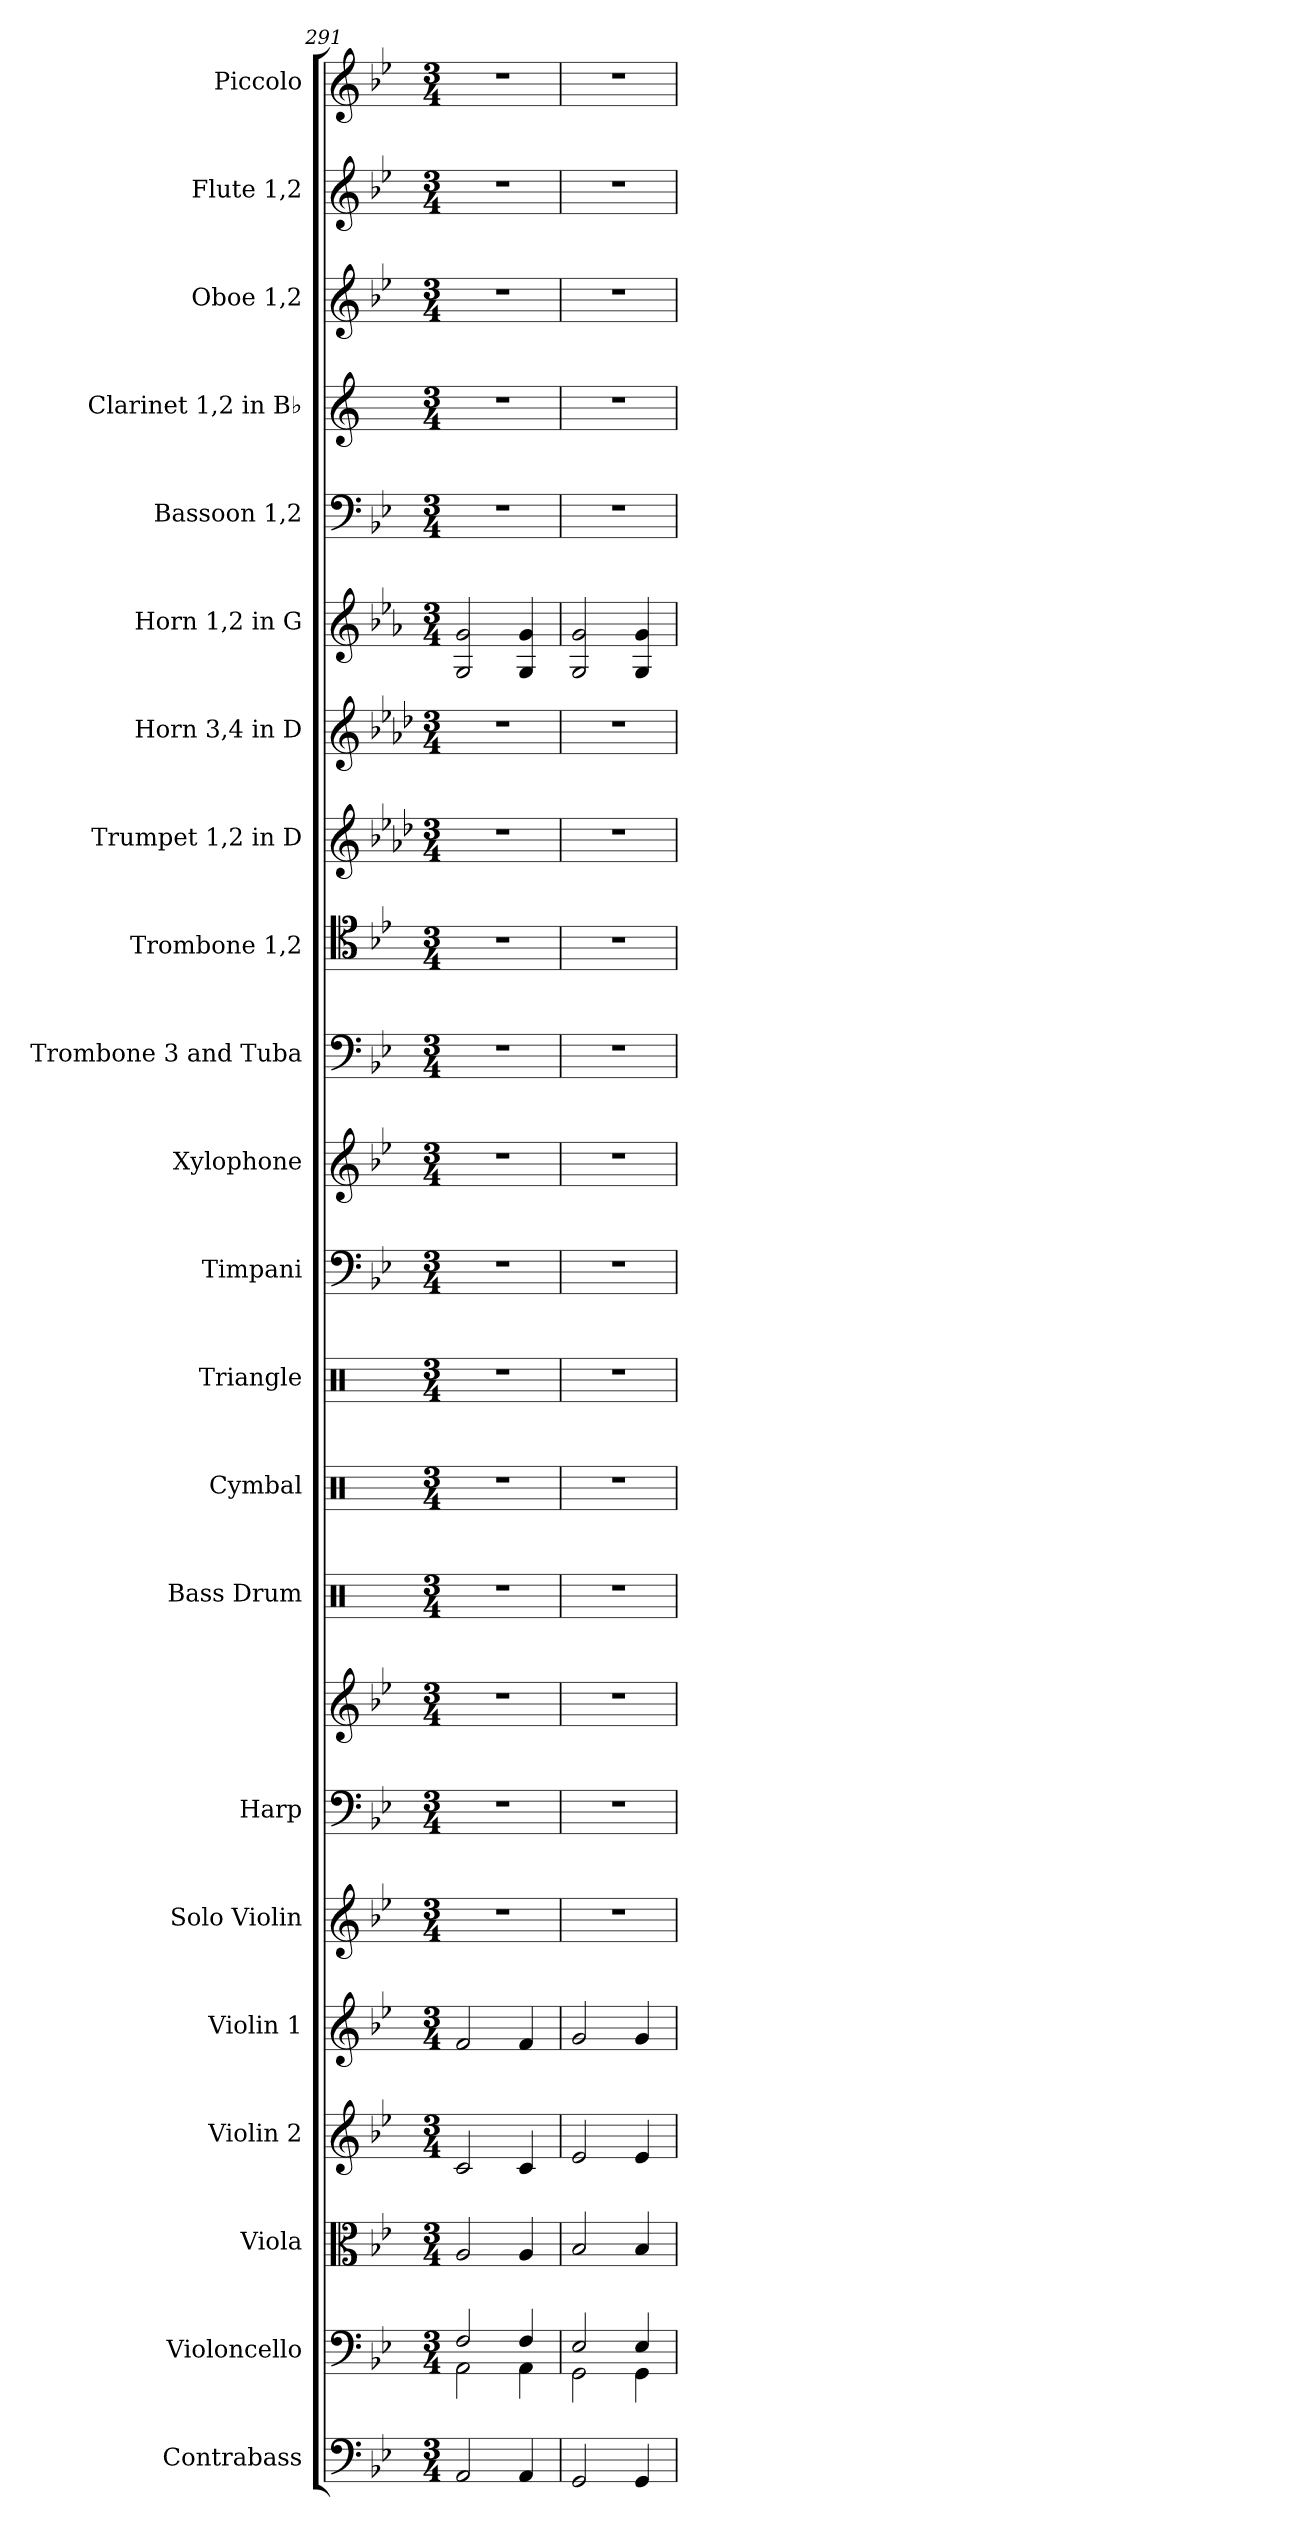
**kern	**kern	**kern	**kern	**kern	**kern	**kern	**kern	**kern	**kern	**kern	**kern	**kern	**kern	**kern	**kern	**kern	**kern	**kern	**kern	**kern	**kern	**kern
*part22	*part21	*part20	*part19	*part18	*part17	*part16	*part16	*part15	*part14	*part13	*part12	*part11	*part10	*part9	*part8	*part7	*part6	*part5	*part4	*part3	*part2	*part1
*staff23	*staff22	*staff21	*staff20	*staff19	*staff18	*staff17	*staff16	*staff15	*staff14	*staff13	*staff12	*staff11	*staff10	*staff9	*staff8	*staff7	*staff6	*staff5	*staff4	*staff3	*staff2	*staff1
*I"Contrabass	*I"Violoncello	*I"Viola	*I"Violin 2	*I"Violin 1	*I"Solo Violin	*I"Harp	*	*I"Bass Drum	*I"Cymbal	*I"Triangle	*I"Timpani	*I"Xylophone	*I"Trombone 3 and Tuba	*I"Trombone 1,2	*I"Trumpet 1,2 in D	*I"Horn 3,4 in D	*I"Horn 1,2 in G	*I"Bassoon 1,2	*I"Clarinet 1,2 in B♭	*I"Oboe 1,2	*I"Flute 1,2	*I"Piccolo
*I'Cb.	*I'Vc.	*I'Vla.	*I'Vln. 2	*I'Vln. 1	*I'Solo Vln.	*I'Hrp.	*	*I'B.D	*I'Cym.	*I'Trgl.	*I'Timp.	*I'Xyl.	*I'Tbn. 3 and Tba.	*I'Tbn. 1,2	*I'Tpt. 1,2 in D	*I'Hn. 3,4 in D	*I'Hn. 1,2 in G	*I'Bsn. 1,2	*I'Cl. 1,2 in B♭	*I'Ob. 1,2	*I'Fl. 1,2	*I'Picc.
*clefF4	*clefF4	*clefC3	*clefG2	*clefG2	*clefG2	*clefF4	*clefG2	*clefX	*clefX	*clefX	*clefF4	*clefG2	*clefF4	*clefC4	*clefG2	*clefG2	*clefG2	*clefF4	*clefG2	*clefG2	*clefG2	*clefG2
*ITrd7c12	*	*	*	*	*	*	*	*	*	*	*	*ITrd-7c-12	*	*	*ITrd-1c-2	*ITrd6c10	*ITrd3c5	*	*ITrd1c2	*	*	*ITrd-7c-12
*k[b-e-]	*k[b-e-]	*k[b-e-]	*k[b-e-]	*k[b-e-]	*k[b-e-]	*k[b-e-]	*k[b-e-]	*k[]	*k[]	*k[]	*k[b-e-]	*k[b-e-]	*k[b-e-]	*k[b-e-]	*k[b-e-]	*k[b-e-]	*k[b-e-]	*k[b-e-]	*k[b-e-]	*k[b-e-]	*k[b-e-]	*k[b-e-]
*M3/4	*M3/4	*M3/4	*M3/4	*M3/4	*M3/4	*M3/4	*M3/4	*M3/4	*M3/4	*M3/4	*M3/4	*M3/4	*M3/4	*M3/4	*M3/4	*M3/4	*M3/4	*M3/4	*M3/4	*M3/4	*M3/4	*M3/4
=291	=291	=291	=291	=291	=291	=291	=291	=291	=291	=291	=291	=291	=291	=291	=291	=291	=291	=291	=291	=291	=291	=291
*	*^	*	*	*	*	*	*	*	*	*	*	*	*	*	*	*	*	*	*	*	*	*
2AAA/	2F/	2AA\	2A/	2c/	2f/	2.r	2.r	2.r	2.r	2.r	2.r	2.r	2.r	2.r	2.r	2.r	2.r	2D/ 2d/	2.r	2.r	2.r	2.r	2.r
4AAA/	4F/	4AA\	4A/	4c/	4f/	.	.	.	.	.	.	.	.	.	.	.	.	4D/ 4d/	.	.	.	.	.
=292	=292	=292	=292	=292	=292	=292	=292	=292	=292	=292	=292	=292	=292	=292	=292	=292	=292	=292	=292	=292	=292	=292	=292
2GGG/	2E-/	2GG\	2B-/	2e-/	2g/	2.r	2.r	2.r	2.r	2.r	2.r	2.r	2.r	2.r	2.r	2.r	2.r	2D/ 2d/	2.r	2.r	2.r	2.r	2.r
4GGG/	4E-/	4GG\	4B-/	4e-/	4g/	.	.	.	.	.	.	.	.	.	.	.	.	4D/ 4d/	.	.	.	.	.
*	*v	*v	*	*	*	*	*	*	*	*	*	*	*	*	*	*	*	*	*	*	*	*	*
=	=	=	=	=	=	=	=	=	=	=	=	=	=	=	=	=	=	=	=	=	=	=
*-	*-	*-	*-	*-	*-	*-	*-	*-	*-	*-	*-	*-	*-	*-	*-	*-	*-	*-	*-	*-	*-	*-
